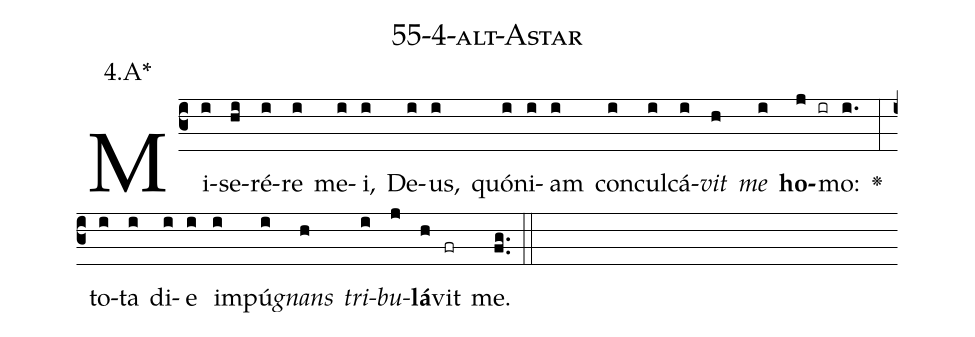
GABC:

name: 55-4-alt-Astar;
annotation: 4.A*;
%%
(c3)Mi(i)se(hi)ré(i)re(i) me(i)i,(i) De(i)us,(i) quón(i)i(i)am(i) con(i)cul(i)cá(i)<i>vit</i>(h) <i>me</i>(i) <b>ho</b>(j ir)mo:(i.) <v>\greheightstar</v>(:) to(i)ta(i) di(i)e(i) im(i)pú(i)<i>gnans</i>(h) <i>tri</i>(i)<i>bu</i>(j)<b>lá</b>(h)vit(fr) me.(fg..) (::)


%E(i) u(h) o(i) u(j) a(h) e.(fg..) (::)
